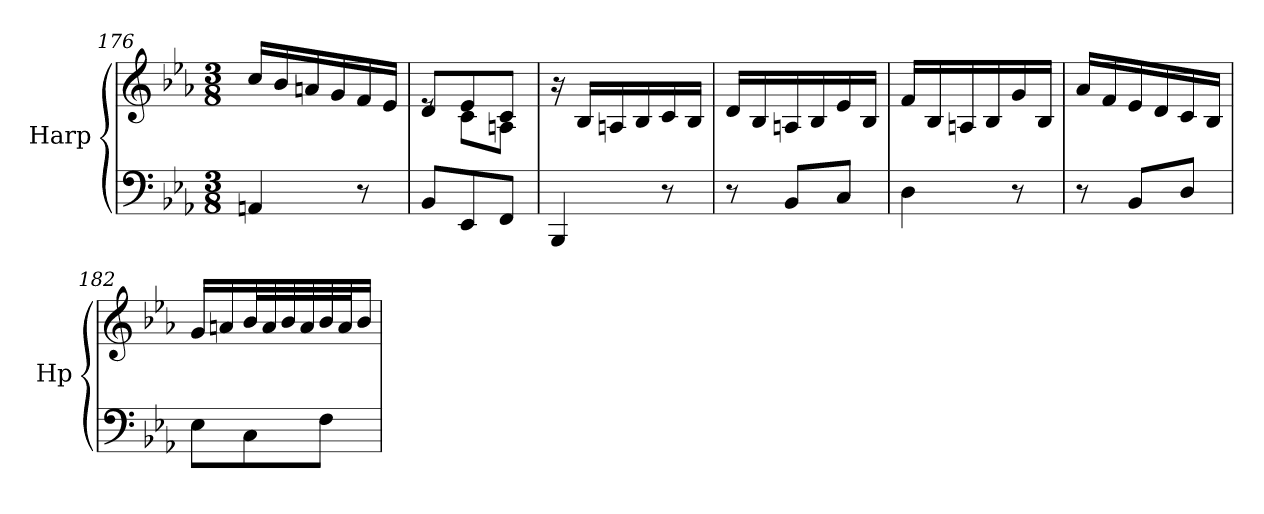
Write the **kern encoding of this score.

**kern	**kern
*part1	*part1
*staff2	*staff1
*I"Harp	*
*I'Hp	*
!!LO:PB:g=z
*clefF4	*clefG2
*k[b-e-a-]	*k[b-e-a-]
*M3/8	*M3/8
=176	=176
4AAn/	16cc/LL
.	16b-/
.	16an/
.	16g/
8r	16f/
.	16e-/JJ
=177	=177
*	*^
8BB-/L	8d/L	8re
8EE-/	8e-/	8c\L
8FF/J	8c/J	8An\J
*	*v	*v
=178	=178
4BBB-/	16r
.	16B-/LL
.	16An/
.	16B-/
8r	16c/
.	16B-/JJ
=179	=179
8r	16d/LL
.	16B-/
8BB-/L	16An/
.	16B-/
8C/J	16e-/
.	16B-/JJ
=180	=180
4D\	16f/LL
.	16B-/
.	16An/
.	16B-/
8r	16g/
.	16B-/JJ
=181	=181
8r	16a-/LL
.	16f/
8BB-/L	16e-/
.	16d/
8D/J	16c/
.	16B-/JJ
!!LO:LB:g=z
=182	=182
8E-\L	16g/LL
.	16an/
8C\	32b-/L
.	32a/
.	32b-/
.	32a/
8F\J	32b-/
.	32a/J
.	16b-/JJ
=	=
*-	*-
